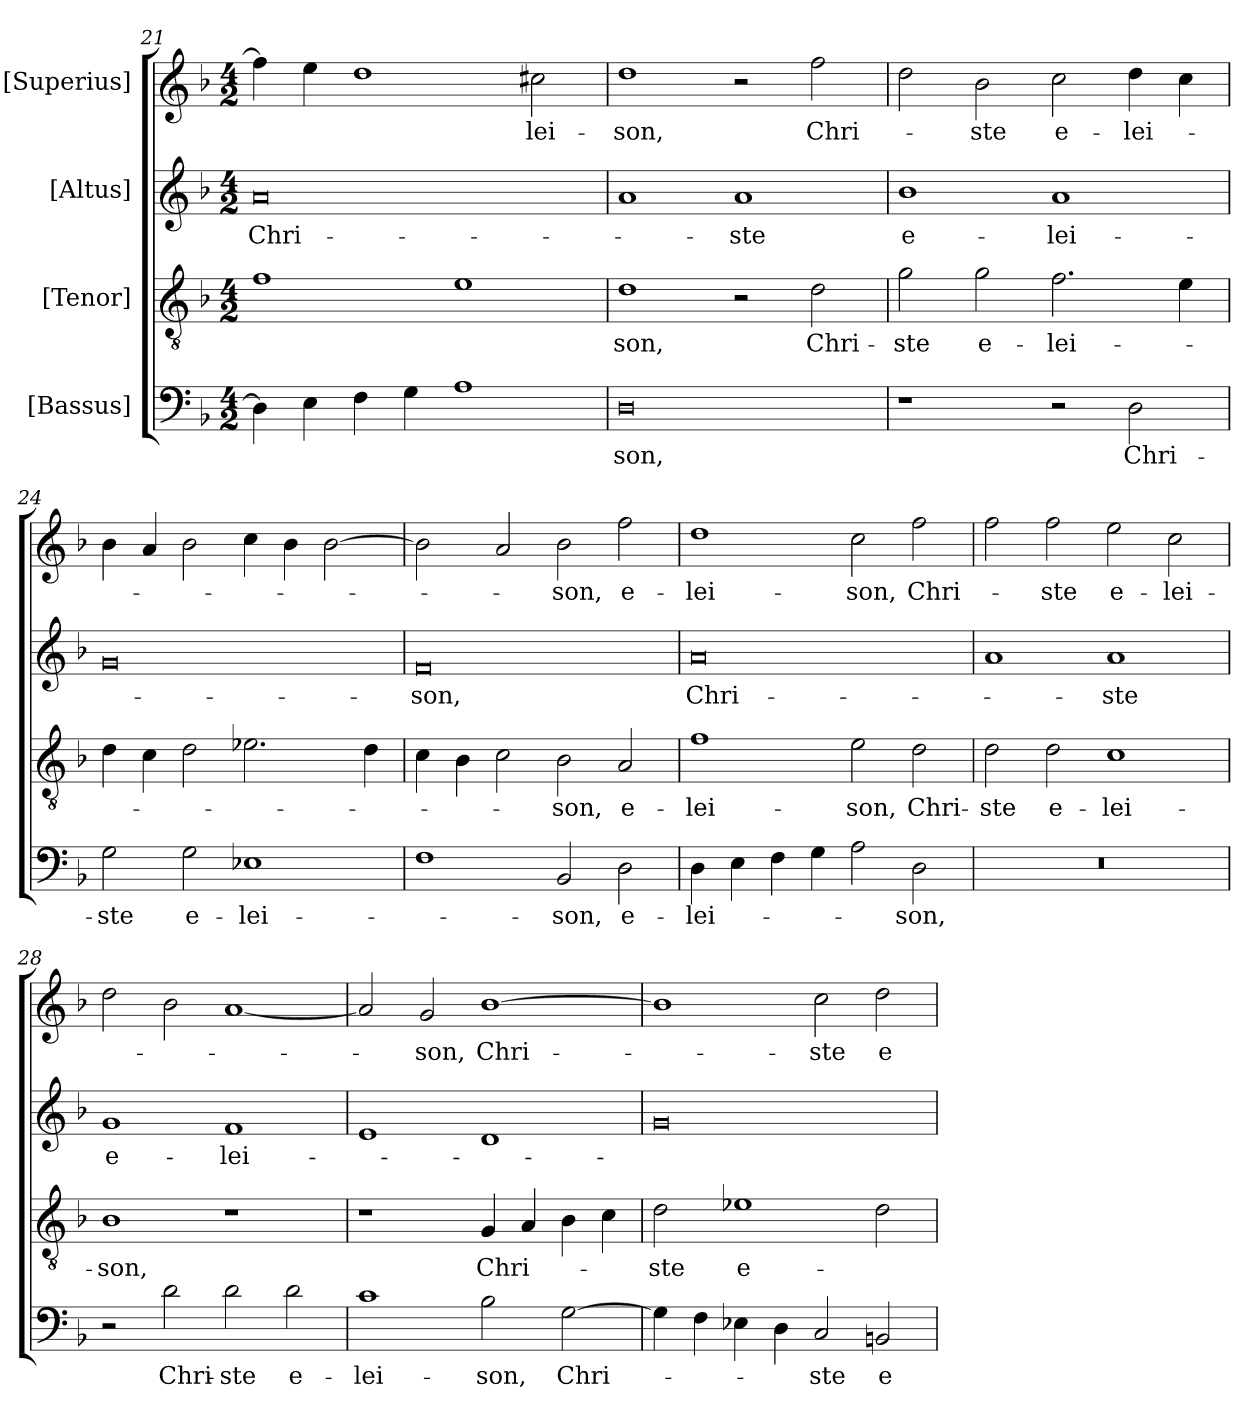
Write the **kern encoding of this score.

**kern	**text	**kern	**text	**kern	**text	**kern	**text
*part4	*part4	*part3	*part3	*part2	*part2	*part1	*part1
*staff4	*staff4	*staff3	*staff3	*staff2	*staff2	*staff1	*staff1
*I"[Bassus]	*	*I"[Tenor]	*	*I"[Altus]	*	*I"[Superius]	*
*clefF4	*	*clefGv2	*	*clefG2	*	*clefG2	*
*k[b-]	*	*k[b-]	*	*k[b-]	*	*k[b-]	*
*M4/2	*	*M4/2	*	*M4/2	*	*M4/2	*
=21	=21	=21	=21	=21	=21	=21	=21
4D\]	.	1f\	.	0a/	Chri-	4ff\]	.
4E\	.	.	.	.	.	4ee\	.
4F\	.	.	.	.	.	1dd\	.
4G\	.	.	.	.	.	.	.
1A\	.	1e\	.	.	.	.	.
.	.	.	.	.	.	2cc#X\	-lei-
=22	=22	=22	=22	=22	=22	=22	=22
0D\	-son,	1d\	-son,	1a/	.	1dd\	-son,
.	.	2r	.	1a/	-ste	2r	.
.	.	2d\	Chri-	.	.	2ff\	Chri-
=23	=23	=23	=23	=23	=23	=23	=23
1r	.	2g\	-ste	1b-\	e-	2dd\	.
.	.	2g\	e-	.	.	2b-\	-ste
2r	.	2.f\	-lei-	1a/	-lei-	2cc\	e-
2D\	Chri-	.	.	.	.	4dd\	-lei-
.	.	4e\	.	.	.	4cc\	.
=24	=24	=24	=24	=24	=24	=24	=24
2G\	-ste	4d\	.	0g/	.	4b-\	.
.	.	4c\	.	.	.	4a/	.
2G\	e-	2d\	.	.	.	2b-\	.
1E-X\	-lei-	2.e-X\	.	.	.	4cc\	.
.	.	.	.	.	.	4b-\	.
.	.	.	.	.	.	[2b-\	.
.	.	4d\	.	.	.	.	.
=25	=25	=25	=25	=25	=25	=25	=25
1F\	.	4c\	.	0f/	-son,	2b-\]	.
.	.	4B-\	.	.	.	.	.
.	.	2c\	.	.	.	2a/	.
2BB-/	-son,	2B-\	-son,	.	.	2b-\	-son,
2D\	e-	2A/	e-	.	.	2ff\	e-
=26	=26	=26	=26	=26	=26	=26	=26
4D\	-lei-	1f\	-lei-	0a/	Chri-	1dd\	-lei-
4E\	.	.	.	.	.	.	.
4F\	.	.	.	.	.	.	.
4G\	.	.	.	.	.	.	.
2A\	.	2e\	-son,	.	.	2cc\	-son,
2D\	-son,	2d\	Chri-	.	.	2ff\	Chri-
=27	=27	=27	=27	=27	=27	=27	=27
0r	.	2d\	-ste	1a/	.	2ff\	.
.	.	2d\	e-	.	.	2ff\	-ste
.	.	1c\	-lei-	1a/	-ste	2ee\	e-
.	.	.	.	.	.	2cc\	-lei-
=28	=28	=28	=28	=28	=28	=28	=28
2r	.	1B-\	-son,	1g/	e-	2dd\	.
2d\	Chri-	.	.	.	.	2b-\	.
2d\	-ste	1r	.	1f/	-lei-	[1a/	.
2d\	e-	.	.	.	.	.	.
=29	=29	=29	=29	=29	=29	=29	=29
1c\	-lei-	1r	.	1e/	.	2a/]	.
.	.	.	.	.	.	2g/	-son,
2B-\	-son,	4G/	Chri-	1d/	.	[1b-\	Chri-
.	.	4A/	.	.	.	.	.
[2G\	Chri-	4B-\	.	.	.	.	.
.	.	4c\	.	.	.	.	.
=30	=30	=30	=30	=30	=30	=30	=30
4G\]	.	2d\	-ste	0g/	.	1b-\]	.
4F\	.	.	.	.	.	.	.
4E-X\	.	1e-X\	e-	.	.	.	.
4D\	.	.	.	.	.	.	.
2C/	-ste	.	.	.	.	2cc\	-ste
2BBn/	e-	2d\	.	.	.	2dd\	e-
=	=	=	=	=	=	=	=
*-	*-	*-	*-	*-	*-	*-	*-
